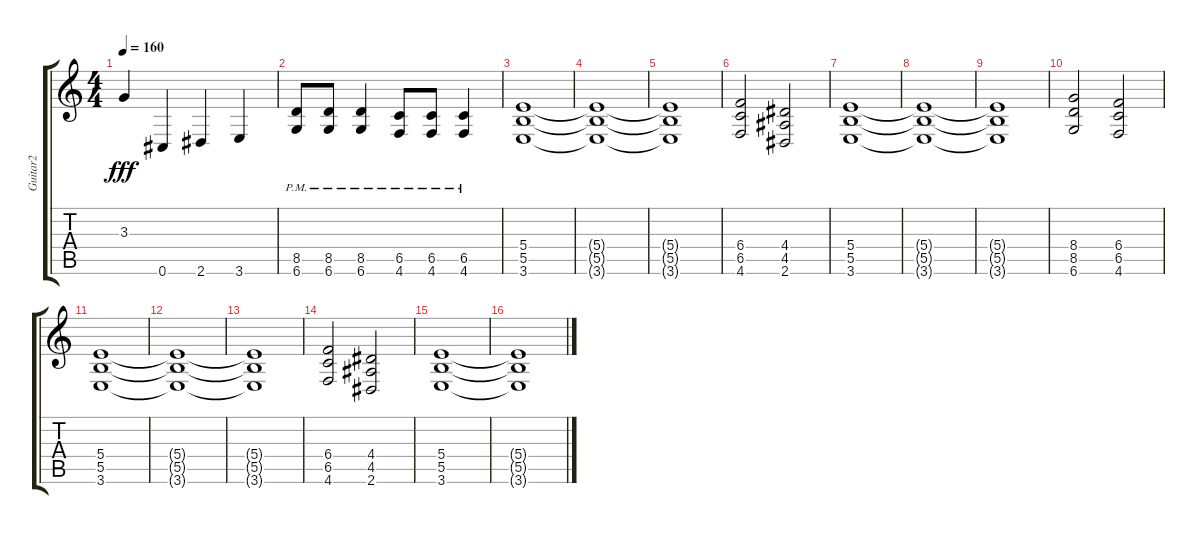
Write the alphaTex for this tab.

\track ("Guitar2" "Guitar2") {instrument overdrivenguitar}
\staff {score tabs}
\tuning (Db4 Ab3 E3 B2 Gb2 Db2) {hide}
\ts (4 4)
\tempo 160
\clef g2
\ks c
3.3.4{dy fff} 0.6.4 2.6.4 3.6.4 |
(8.5{pm} 6.6{pm}).8 (8.5{pm} 6.6{pm}).8 (8.5{pm} 6.6{pm}).4 (6.5{pm} 4.6{pm}).8 (6.5{pm} 4.6{pm}).8 (6.5{pm} 4.6{pm}).4 |
(5.4 5.5 3.6).1 |
(5.4{t} 5.5{t} 3.6{t}).1 |
(5.4{t} 5.5{t} 3.6{t}).1 |
(6.4 6.5 4.6).2 (4.4 4.5 2.6).2 |
(5.4 5.5 3.6).1 |
(5.4{t} 5.5{t} 3.6{t}).1 |
(5.4{t} 5.5{t} 3.6{t}).1 |
(8.4 8.5 6.6).2 (6.4 6.5 4.6).2 |
(5.4 5.5 3.6).1 |
(5.4{t} 5.5{t} 3.6{t}).1 |
(5.4{t} 5.5{t} 3.6{t}).1 |
(6.4 6.5 4.6).2 (4.4 4.5 2.6).2 |
(5.4 5.5 3.6).1 |
(5.4{t} 5.5{t} 3.6{t}).1
